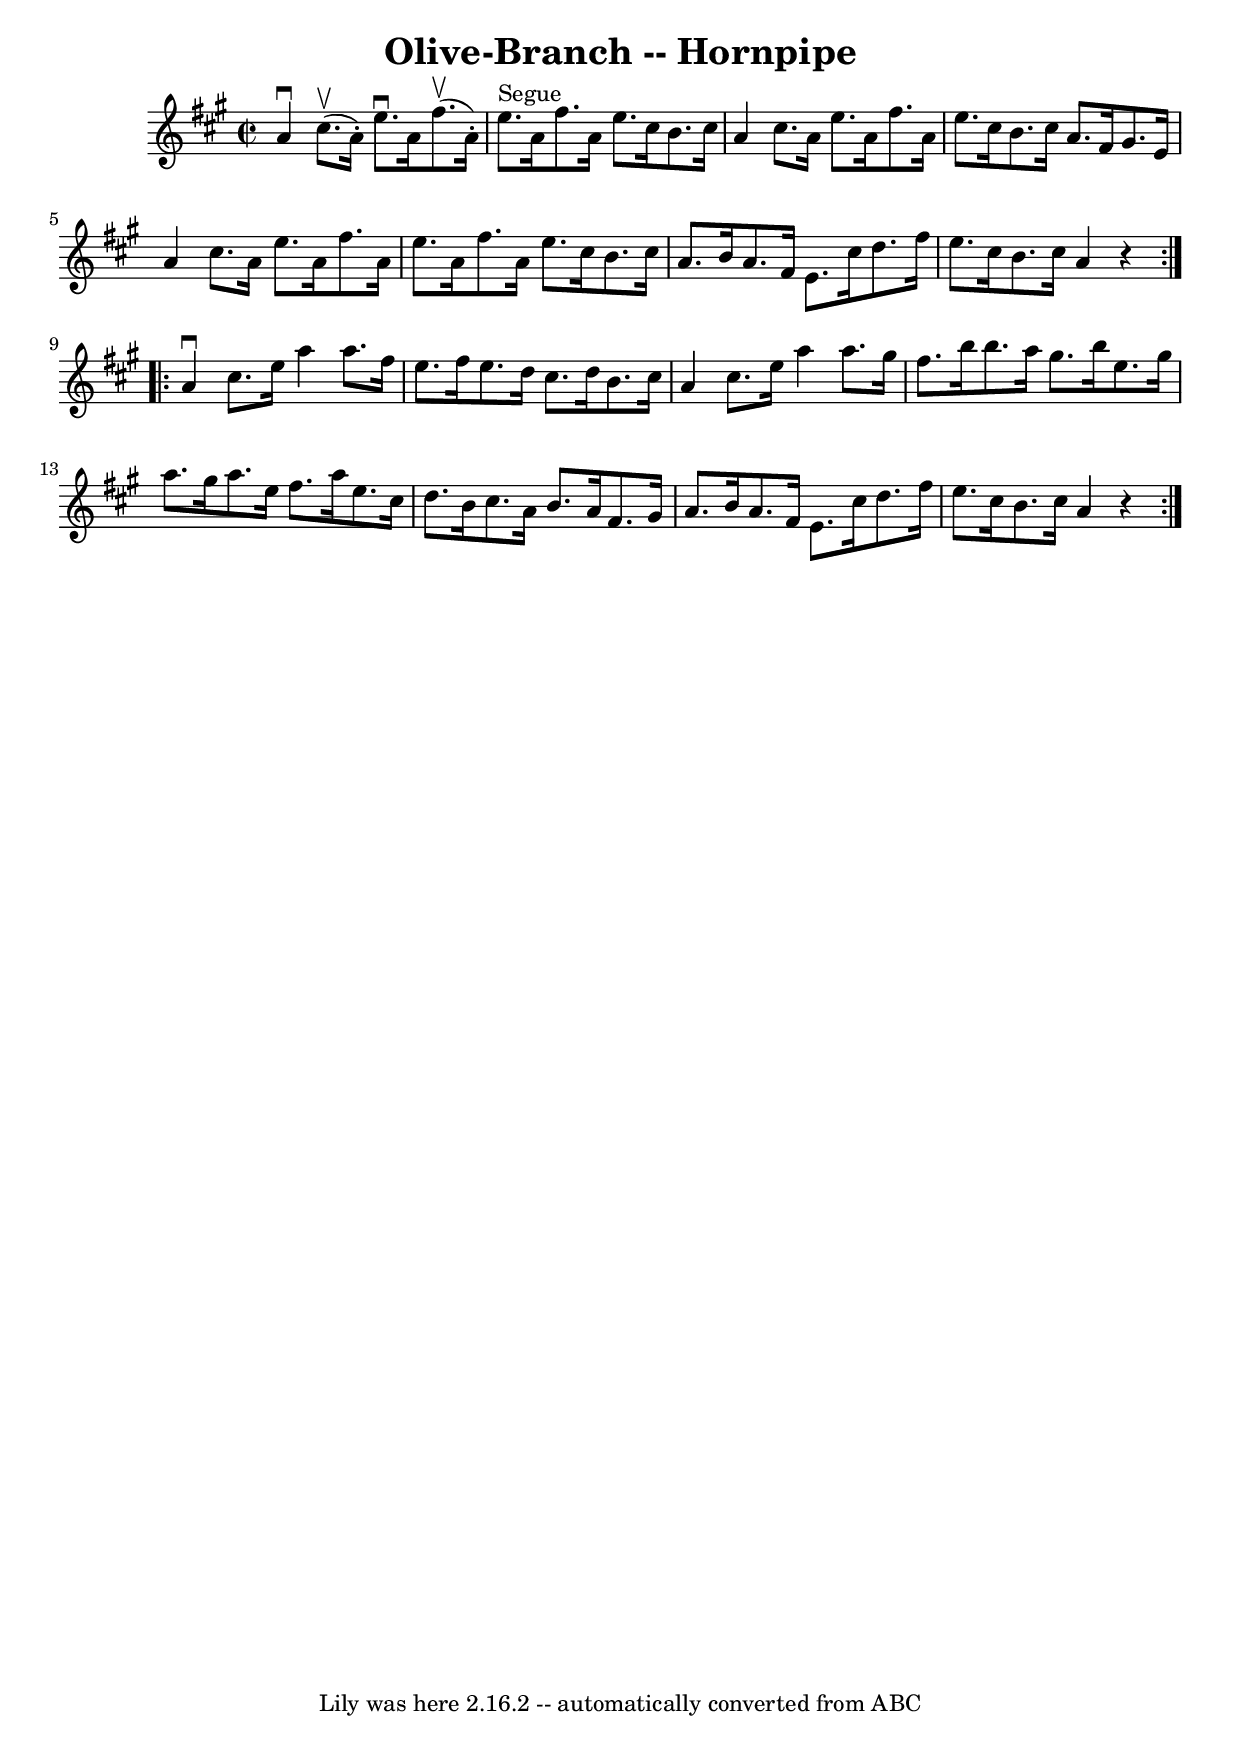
\version "2.7.40"
\include "Mammoth.ily"
\header {
	%% book = "Cole's 1000 Fiddle Tunes"
	crossRefNumber = "1"
	footnotes = ""
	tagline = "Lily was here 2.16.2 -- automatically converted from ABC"
	title = "Olive-Branch -- Hornpipe"
}
voicedefault =  {
\set Score.defaultBarType = "empty"

\repeat volta 2 {
\override Staff.TimeSignature #'style = #'C
 \time 2/2 \key a \major a'4^\downbow cis''8. (^\upbow a'16 -.)   
e''8.^\downbow a'16 fis''8. (^\upbow a'16 -.) |
 e''8. 
^"Segue" a'16 fis''8. a'16 e''8. cis''16 b'8. cis''16  
|
 a'4 cis''8. a'16 e''8. a'16 fis''8. a'16  
|
 e''8. cis''16 b'8. cis''16 a'8. fis'16 gis'8.    
e'16  |
 a'4 cis''8. a'16 e''8. a'16 fis''8. a'16  
|
 e''8. a'16 fis''8. a'16 e''8. cis''16 b'8.    
cis''16  |
 a'8. b'16 a'8. fis'16 e'8. cis''16    
d''8. fis''16  |
 e''8. cis''16 b'8. cis''16 a'4    r4 } 
    \repeat volta 2 { a'4^\downbow cis''8. e''16 a''4 a''8.    
fis''16  |
 e''8. fis''16 e''8. d''16 cis''8. d''16    
b'8. cis''16  |
 a'4 cis''8. e''16 a''4 a''8.    
gis''16  |
 fis''8. b''16 b''8. a''16 gis''8. b''16    
e''8. gis''16  |
 a''8. gis''16 a''8. e''16 fis''8.    
a''16 e''8. cis''16  |
 d''8. b'16 cis''8. a'16 b'8.  
 a'16 fis'8. gis'16  |
 a'8. b'16 a'8. fis'16 e'8. 
 cis''16 d''8. fis''16  |
 e''8. cis''16 b'8. cis''16  
 a'4    r4 }   
}

\score{
    <<

	\context Staff="default"
	{
	    \voicedefault 
	}

    >>
	\layout {
	}
	\midi {}
}
